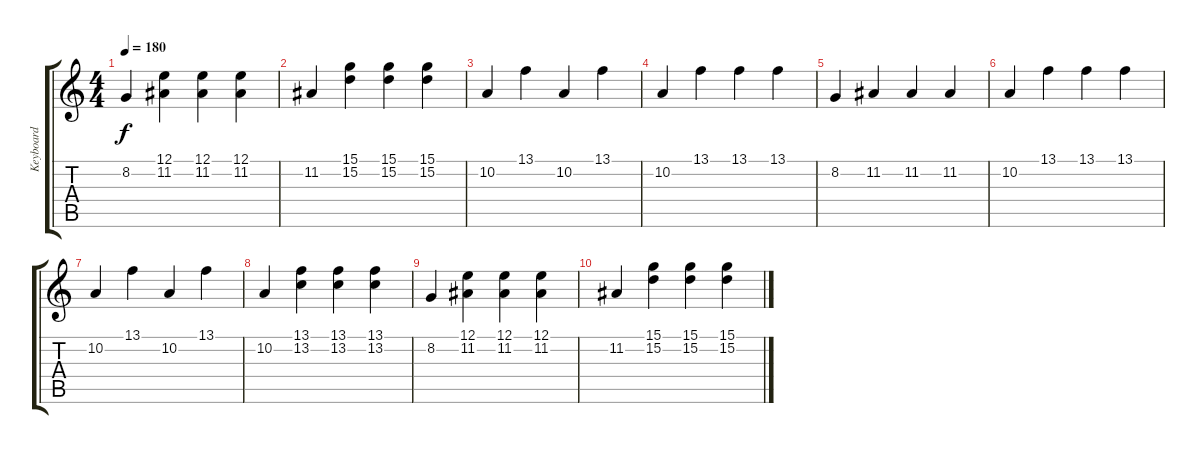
\track ("Keyboard" "Keyboard") {instrument stringensemble1}
\staff {score tabs}
\tuning (E4 B3 G3 D3 A2 E2) {hide}
\ts (4 4)
\tempo 180
\clef g2
\ks c
8.2.4{dy f} (12.1 11.2).4 (12.1 11.2).4 (12.1 11.2).4 |
11.2.4 (15.1 15.2).4 (15.1 15.2).4 (15.1 15.2).4 |
10.2.4 13.1.4 10.2.4 13.1.4 |
10.2.4 13.1.4 13.1.4 13.1.4 |
8.2.4 11.2.4 11.2.4 11.2.4 |
10.2.4 13.1.4 13.1.4 13.1.4 |
10.2.4 13.1.4 10.2.4 13.1.4 |
10.2.4 (13.1 13.2).4 (13.1 13.2).4 (13.1 13.2).4 |
8.2.4 (12.1 11.2).4 (12.1 11.2).4 (12.1 11.2).4 |
11.2.4 (15.1 15.2).4 (15.1 15.2).4 (15.1 15.2).4
